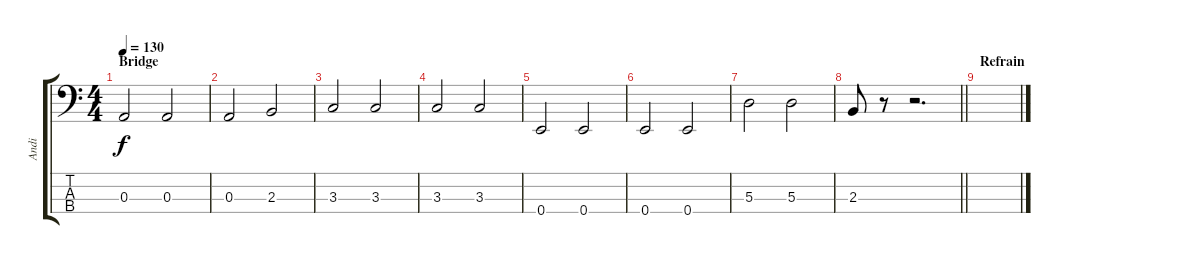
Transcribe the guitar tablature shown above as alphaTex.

\track ("Andi" "Andi") {instrument electricbasspick}
\staff {score tabs}
\tuning (G2 D2 A1 E1) {hide}
\ts (4 4)
\section ("" "Bridge")
\tempo 130
\clef f4
\ks c
0.3.2{dy f} 0.3.2 |
0.3.2 2.3.2 |
3.3.2 3.3.2 |
3.3.2 3.3.2 |
0.4.2 0.4.2 |
0.4.2 0.4.2 |
5.3.2 5.3.2 |
\barLineRight lightlight
2.3.8 r.8 r.2{d} |
\section ("" "Refrain")
